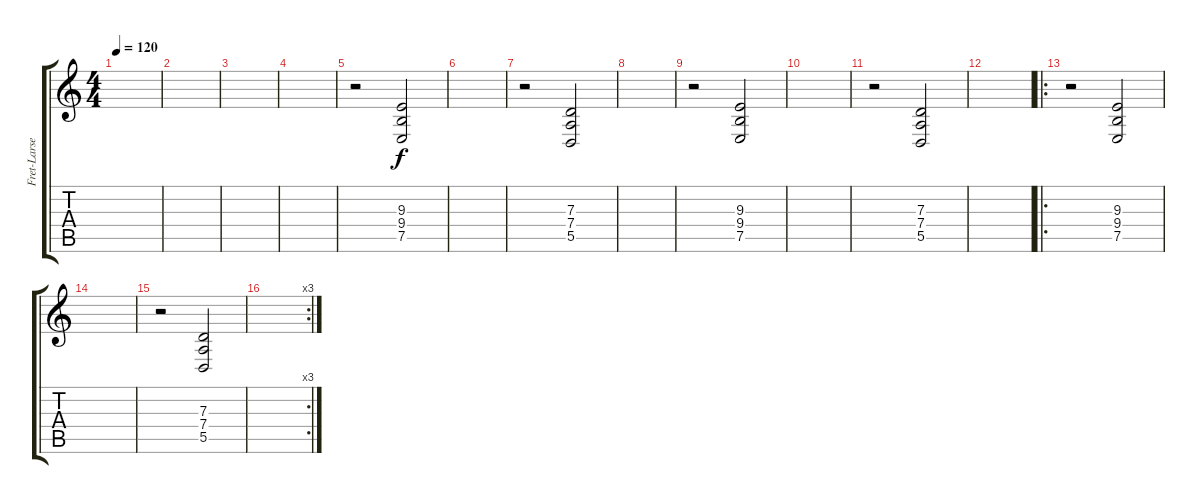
\track ("Fret-Larsen Effect" "Fret-Larse") {instrument guitarfretnoise}
\staff {score tabs}
\tuning (E4 B3 G3 D3 A2 E2) {hide}
\ts (4 4)
\tempo 120
\clef g2
\ks c
|
|
|
|
r.2 (9.3 9.4 7.5).2 |
|
r.2 (7.3 7.4 5.5).2 |
|
r.2 (9.3 9.4 7.5).2 |
|
r.2 (7.3 7.4 5.5).2 |
|
\ro
r.2 (9.3 9.4 7.5).2 |
|
r.2 (7.3 7.4 5.5).2 |
\rc 3
